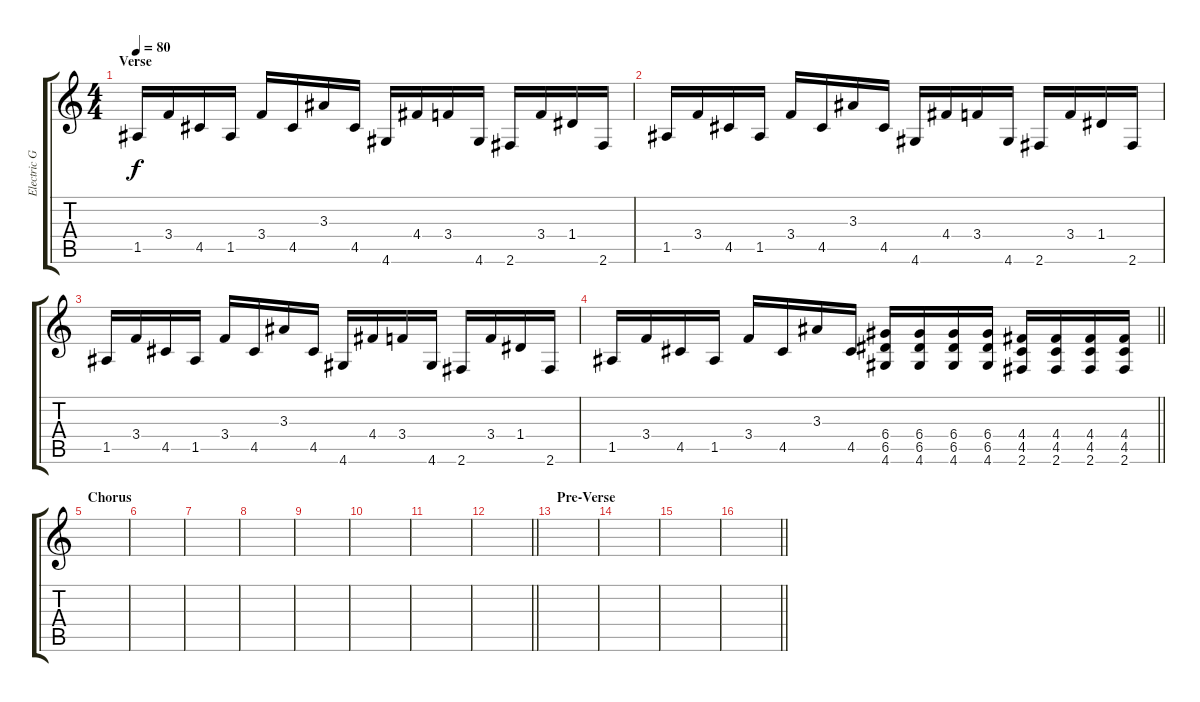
\track ("Electric Guitar" "Electric G") {instrument electricguitarclean}
\staff {score tabs}
\tuning (E4 B3 G3 D3 A2 E2) {hide}
\ts (4 4)
\section ("" "Verse")
\tempo 80
\clef g2
\ks c
1.5.16{dy f} 3.4.16 4.5.16 1.5.16 3.4.16 4.5.16 3.3.16 4.5.16 4.6.16 4.4.16 3.4.16 4.6.16 2.6.16 3.4.16 1.4.16 2.6.16 |
1.5.16 3.4.16 4.5.16 1.5.16 3.4.16 4.5.16 3.3.16 4.5.16 4.6.16 4.4.16 3.4.16 4.6.16 2.6.16 3.4.16 1.4.16 2.6.16 |
1.5.16 3.4.16 4.5.16 1.5.16 3.4.16 4.5.16 3.3.16 4.5.16 4.6.16 4.4.16 3.4.16 4.6.16 2.6.16 3.4.16 1.4.16 2.6.16 |
\barLineRight lightlight
1.5.16 3.4.16 4.5.16 1.5.16 3.4.16 4.5.16 3.3.16 4.5.16 (6.4 6.5 4.6).16 (6.4 6.5 4.6).16 (6.4 6.5 4.6).16 (6.4 6.5 4.6).16 (4.4 4.5 2.6).16 (4.4 4.5 2.6).16 (4.4 4.5 2.6).16 (4.4 4.5 2.6).16 |
\section ("" "Chorus")
|
|
|
|
|
|
|
\barLineRight lightlight
|
\section ("" "Pre-Verse")
|
|
|
\barLineRight lightlight
